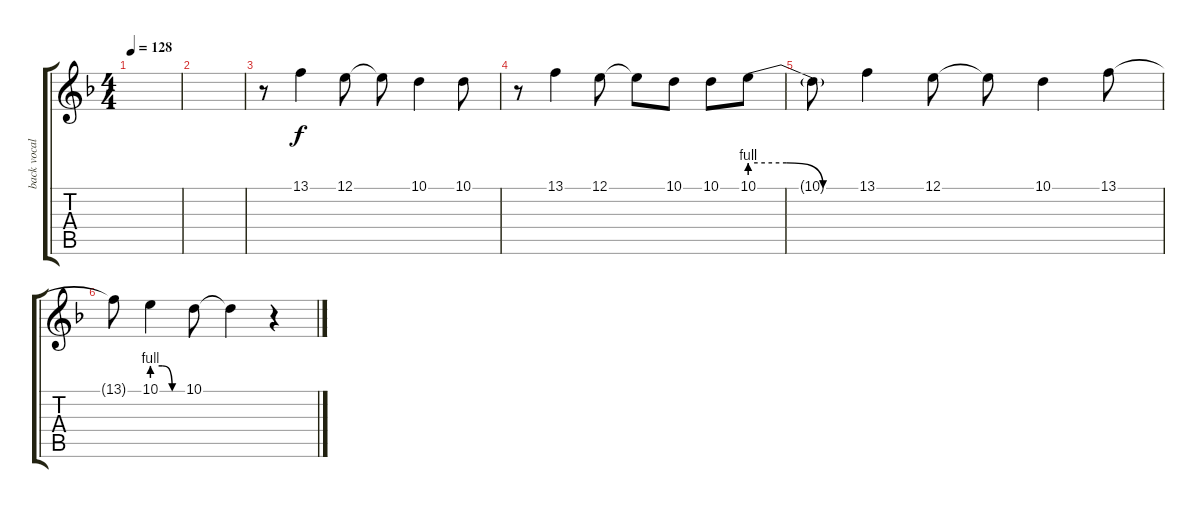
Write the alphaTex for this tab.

\track ("back vocal" "back vocal") {instrument flute}
\staff {score tabs}
\tuning (E4 B3 G3 D3 A2 E2) {hide}
\ts (4 4)
\tempo 128
\clef g2
\ks f
|
|
r.8 13.1.4 12.1.8 12.1{t}.8 10.1.4 10.1.8 |
r.8 13.1.4 12.1.8 12.1{t}.8 10.1.8 10.1.8 10.1{be (custom 0 4 20 4 40 0 60 0)}.8 |
10.1{t}.8 13.1.4 12.1.8 12.1{t}.8 10.1.4 13.1.8 |
13.1{t}.8 10.1{be (custom 0 4 20 4 40 0 60 0)}.4 10.1.8 10.1{t}.4 r.4
